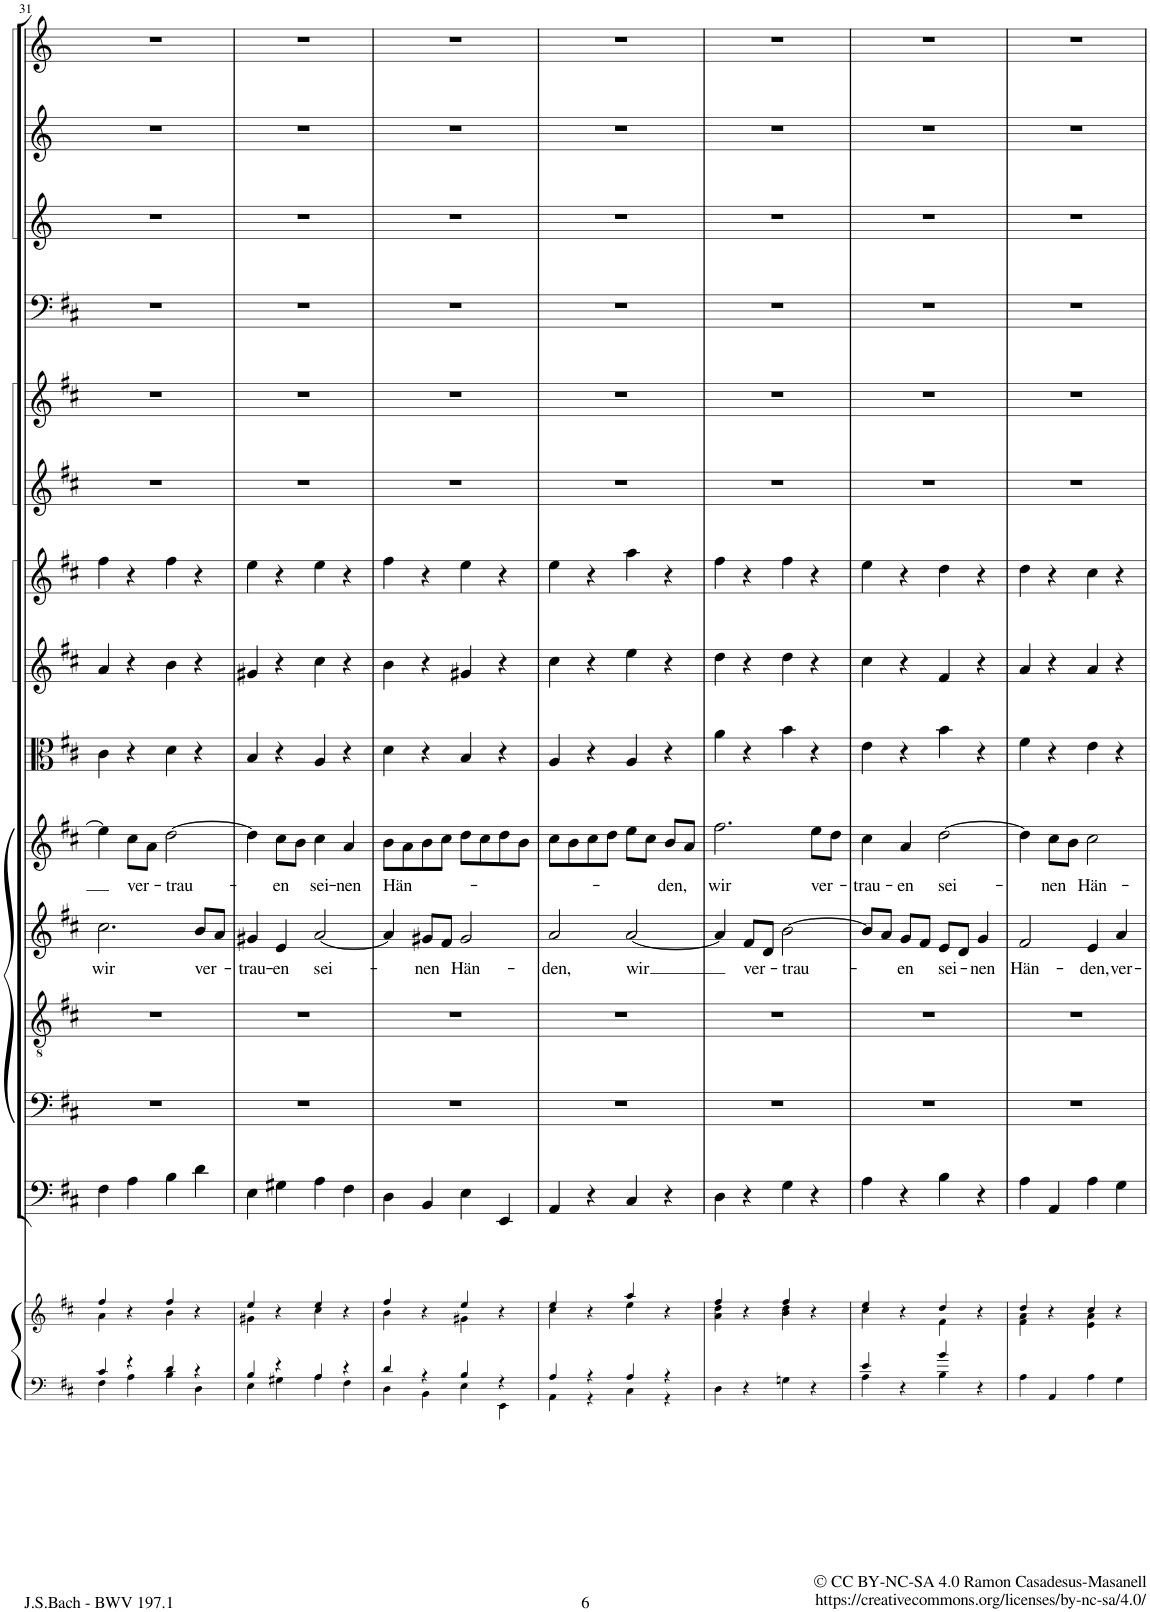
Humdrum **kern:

**kern	**kern	**kern	**kern	**kern	**kern	**text	**kern	**text	**kern	**kern	**kern	**kern	**kern	**kern	**kern	**kern	**kern
*part15	*part15	*part14	*part13	*part12	*part11	*part11	*part10	*part10	*part9	*part8	*part7	*part6	*part5	*part4	*part3	*part2	*part1
*staff16	*staff15	*staff14	*staff13	*staff12	*staff11	*staff11	*staff10	*staff10	*staff9	*staff8	*staff7	*staff6	*staff5	*staff4	*staff3	*staff2	*staff1
*I"Piano reduction	*	*I"Continuo	*I"Basso	*I"Tenore	*I"Alto	*	*I"Soprano	*	*I"Viola	*I"Violino II	*I"Violino I	*I"Oboe II	*I"Oboe	*I"Timpani	*I"Tromba III	*I"Tromba II	*I"Tromba I
*I'Pno	*	*	*	*	*	*	*	*	*I'Vla	*I'Vln	*I'Vln	*I'Ob	*I'Ob	*I'Timp	*	*	*
!!LO:PB:g=z
*clefF4	*clefG2	*clefF4	*clefF4	*clefGv2	*clefG2	*	*clefG2	*	*clefC3	*clefG2	*clefG2	*clefG2	*clefG2	*clefF4	*clefG2	*clefG2	*clefG2
*	*	*	*	*	*	*	*	*	*	*	*	*	*	*	*Trd-1c-2	*Trd-1c-2	*Trd-1c-2
*k[f#c#]	*k[f#c#]	*k[f#c#]	*k[f#c#]	*k[f#c#]	*k[f#c#]	*	*k[f#c#]	*	*k[f#c#]	*k[f#c#]	*k[f#c#]	*k[f#c#]	*k[f#c#]	*k[f#c#]	*k[]	*k[]	*k[]
*M2/2	*M2/2	*M2/2	*M2/2	*M2/2	*M2/2	*	*M2/2	*	*M2/2	*M2/2	*M2/2	*M2/2	*M2/2	*M2/2	*M2/2	*M2/2	*M2/2
*met(c|)	*met(c|)	*met(c|)	*met(c|)	*met(c|)	*met(c|)	*	*met(c|)	*	*met(c|)	*met(c|)	*met(c|)	*met(c|)	*met(c|)	*met(c|)	*met(c|)	*met(c|)	*met(c|)
=31	=31	=31	=31	=31	=31	=31	=31	=31	=31	=31	=31	=31	=31	=31	=31	=31	=31
*^	*^	*	*	*	*	*	*	*	*	*	*	*	*	*	*	*	*
!	!	!	!	!	!	!	!	!LO:LY:b	!	!	!	!	!	!	!	!	!	!	!
4c#/	4F#\	4ff#/	4a\	4F#\	1r	1r	2.cc#\	wir	4ee\]	.	4c#\	4a/	4ff#\	1r	1r	1r	1r	1r	1r
!	!	!	!	!	!	!	!	!	!	!LO:LY:b	!	!	!	!	!	!	!	!	!
4r	4A\	4r	4ryy	4A\	.	.	.	.	8cc#\L	ver-	4r	4r	4r	.	.	.	.	.	.
.	.	.	.	.	.	.	.	.	8a\J	.	.	.	.	.	.	.	.	.	.
!	!	!	!	!	!	!	!	!	!	!LO:LY:b	!	!	!	!	!	!	!	!	!
4d/	4B\	4ff#/	4b\	4B\	.	.	.	.	[2dd\	-trau-	4d\	4b\	4ff#\	.	.	.	.	.	.
!	!	!	!	!	!	!	!	!LO:LY:b	!	!	!	!	!	!	!	!	!	!	!
4r	4D\	4r	4ryy	4d\	.	.	8b/L	ver-	.	.	4r	4r	4r	.	.	.	.	.	.
.	.	.	.	.	.	.	8a/J	.	.	.	.	.	.	.	.	.	.	.	.
=32	=32	=32	=32	=32	=32	=32	=32	=32	=32	=32	=32	=32	=32	=32	=32	=32	=32	=32	=32
!	!	!	!	!	!	!	!	!LO:LY:b	!	!	!	!	!	!	!	!	!	!	!
4B/	4E\	4ee/	4g#X\	4E\	1r	1r	4g#X/	-trau-	4dd\]	.	4B/	4g#X/	4ee\	1r	1r	1r	1r	1r	1r
!	!	!	!	!	!	!	!	!LO:LY:b	!	!LO:LY:b	!	!	!	!	!	!	!	!	!
4r	4G#X\	4r	4ryy	4G#X\	.	.	4e/	-en	8cc#\L	-en	4r	4r	4r	.	.	.	.	.	.
.	.	.	.	.	.	.	.	.	8b\J	.	.	.	.	.	.	.	.	.	.
!	!	!	!	!	!	!	!	!LO:LY:b	!	!LO:LY:b	!	!	!	!	!	!	!	!	!
4A/	4A\	4ee/	4cc#\	4A\	.	.	[2a/	sei-	4cc#\	sei-	4A/	4cc#\	4ee\	.	.	.	.	.	.
!	!	!	!	!	!	!	!	!	!	!LO:LY:b	!	!	!	!	!	!	!	!	!
4r	4F#\	4r	4ryy	4F#\	.	.	.	.	4a/	-nen	4r	4r	4r	.	.	.	.	.	.
=33	=33	=33	=33	=33	=33	=33	=33	=33	=33	=33	=33	=33	=33	=33	=33	=33	=33	=33	=33
!	!	!	!	!	!	!	!	!	!	!LO:LY:b	!	!	!	!	!	!	!	!	!
4d/	4D\	4ff#/	4b\	4D\	1r	1r	4a/]	.	8b\L	Hän-	4d\	4b\	4ff#\	1r	1r	1r	1r	1r	1r
.	.	.	.	.	.	.	.	.	8a\	.	.	.	.	.	.	.	.	.	.
!	!	!	!	!	!	!	!	!LO:LY:b	!	!	!	!	!	!	!	!	!	!	!
4r	4BB\	4r	4ryy	4BB/	.	.	8g#X/L	-nen	8b\	.	4r	4r	4r	.	.	.	.	.	.
.	.	.	.	.	.	.	8f#/J	.	8cc#\J	.	.	.	.	.	.	.	.	.	.
!	!	!	!	!	!	!	!	!LO:LY:b	!	!	!	!	!	!	!	!	!	!	!
4B/	4E\	4ee/	4g#X\	4E\	.	.	2g#/	Hän-	8dd\L	.	4B/	4g#X/	4ee\	.	.	.	.	.	.
.	.	.	.	.	.	.	.	.	8cc#\	.	.	.	.	.	.	.	.	.	.
4r	4EE\	4r	4ryy	4EE/	.	.	.	.	8dd\	.	4r	4r	4r	.	.	.	.	.	.
.	.	.	.	.	.	.	.	.	8b\J	.	.	.	.	.	.	.	.	.	.
=34	=34	=34	=34	=34	=34	=34	=34	=34	=34	=34	=34	=34	=34	=34	=34	=34	=34	=34	=34
!	!	!	!	!	!	!	!	!LO:LY:b	!	!	!	!	!	!	!	!	!	!	!
4A/	4AA\	4ee/	4cc#\	4AA/	1r	1r	2a/	-den,	8cc#\L	.	4A/	4cc#\	4ee\	1r	1r	1r	1r	1r	1r
.	.	.	.	.	.	.	.	.	8b\	.	.	.	.	.	.	.	.	.	.
4r	4r	4r	4ryy	4r	.	.	.	.	8cc#\	.	4r	4r	4r	.	.	.	.	.	.
.	.	.	.	.	.	.	.	.	8dd\J	.	.	.	.	.	.	.	.	.	.
!	!	!	!	!	!	!	!	!LO:LY:b	!	!	!	!	!	!	!	!	!	!	!
4A/	4C#\	4aa/	4ee\	4C#/	.	.	[2a/	wir	8ee\L	.	4A/	4ee\	4aa\	.	.	.	.	.	.
.	.	.	.	.	.	.	.	.	8cc#\J	.	.	.	.	.	.	.	.	.	.
!	!	!	!	!	!	!	!	!	!	!LO:LY:b	!	!	!	!	!	!	!	!	!
4r	4r	4r	4ryy	4r	.	.	.	.	8b/L	-den,	4r	4r	4r	.	.	.	.	.	.
.	.	.	.	.	.	.	.	.	8a/J	.	.	.	.	.	.	.	.	.	.
*v	*v	*	*	*	*	*	*	*	*	*	*	*	*	*	*	*	*	*	*
=35	=35	=35	=35	=35	=35	=35	=35	=35	=35	=35	=35	=35	=35	=35	=35	=35	=35	=35
!	!	!	!	!	!	!	!	!	!LO:LY:b	!	!	!	!	!	!	!	!	!
4D\	4ff#/	4a\ 4dd\	4D\	1r	1r	4a/]	.	2.ff#\	wir	4a\	4dd\	4ff#\	1r	1r	1r	1r	1r	1r
!	!	!	!	!	!	!	!LO:LY:b	!	!	!	!	!	!	!	!	!	!	!
4r	4r	4ryy	4r	.	.	8f#/L	ver-	.	.	4r	4r	4r	.	.	.	.	.	.
.	.	.	.	.	.	8d/J	.	.	.	.	.	.	.	.	.	.	.	.
!	!	!	!	!	!	!	!LO:LY:b	!	!	!	!	!	!	!	!	!	!	!
4Gn\	4ff#/	4b\ 4dd\	4G\	.	.	[2b\	-trau-	.	.	4b\	4dd\	4ff#\	.	.	.	.	.	.
!	!	!	!	!	!	!	!	!	!LO:LY:b	!	!	!	!	!	!	!	!	!
4r	4r	4ryy	4r	.	.	.	.	8ee\L	ver-	4r	4r	4r	.	.	.	.	.	.
.	.	.	.	.	.	.	.	8dd\J	.	.	.	.	.	.	.	.	.	.
=36	=36	=36	=36	=36	=36	=36	=36	=36	=36	=36	=36	=36	=36	=36	=36	=36	=36	=36
*^	*	*	*	*	*	*	*	*	*	*	*	*	*	*	*	*	*	*
!	!	!	!	!	!	!	!	!	!	!LO:LY:b	!	!	!	!	!	!	!	!	!
4e/	4A\	4ee/	4cc#\	4A\	1r	1r	8b/L]	.	4cc#\	-trau-	4e\	4cc#\	4ee\	1r	1r	1r	1r	1r	1r
.	.	.	.	.	.	.	8a/J	.	.	.	.	.	.	.	.	.	.	.	.
!	!	!	!	!	!	!	!	!LO:LY:b	!	!LO:LY:b	!	!	!	!	!	!	!	!	!
4r	4ryy	4r	4ryy	4r	.	.	8g/L	-en	4a/	-en	4r	4r	4r	.	.	.	.	.	.
.	.	.	.	.	.	.	8f#/J	.	.	.	.	.	.	.	.	.	.	.	.
!	!	!	!	!	!	!	!	!LO:LY:b	!	!LO:LY:b	!	!	!	!	!	!	!	!	!
4b/	4B\	4dd/	4f#\	4B\	.	.	8e/L	sei-	[2dd\	sei-	4b\	4f#/	4dd\	.	.	.	.	.	.
.	.	.	.	.	.	.	8d/J	.	.	.	.	.	.	.	.	.	.	.	.
!	!	!	!	!	!	!	!	!LO:LY:b	!	!	!	!	!	!	!	!	!	!	!
4r	4ryy	4r	4ryy	4r	.	.	4g/	-nen	.	.	4r	4r	4r	.	.	.	.	.	.
=37	=37	=37	=37	=37	=37	=37	=37	=37	=37	=37	=37	=37	=37	=37	=37	=37	=37	=37	=37
!	!	!	!	!	!	!	!	!LO:LY:b	!	!	!	!	!	!	!	!	!	!	!
*v	*v	*	*	*	*	*	*	*	*	*	*	*	*	*	*	*	*	*	*
4A\	4dd/	4f#\ 4a\	4A\	1r	1r	2f#/	Hän-	4dd\]	.	4f#\	4a/	4dd\	1r	1r	1r	1r	1r	1r
!	!	!	!	!	!	!	!	!	!LO:LY:b	!	!	!	!	!	!	!	!	!
4AA/	4r	4ryy	4AA/	.	.	.	.	8cc#\L	-nen	4r	4r	4r	.	.	.	.	.	.
.	.	.	.	.	.	.	.	8b\J	.	.	.	.	.	.	.	.	.	.
!	!	!	!	!	!	!	!LO:LY:b	!	!LO:LY:b	!	!	!	!	!	!	!	!	!
4A\	4cc#/	4e\ 4a\	4A\	.	.	4e/	-den,	2cc#\	Hän-	4e\	4a/	4cc#\	.	.	.	.	.	.
!	!	!	!	!	!	!	!LO:LY:b	!	!	!	!	!	!	!	!	!	!	!
4G\	4r	4ryy	4G\	.	.	4a/	ver-	.	.	4r	4r	4r	.	.	.	.	.	.
*	*v	*v	*	*	*	*	*	*	*	*	*	*	*	*	*	*	*	*
=	=	=	=	=	=	=	=	=	=	=	=	=	=	=	=	=	=
*-	*-	*-	*-	*-	*-	*-	*-	*-	*-	*-	*-	*-	*-	*-	*-	*-	*-
